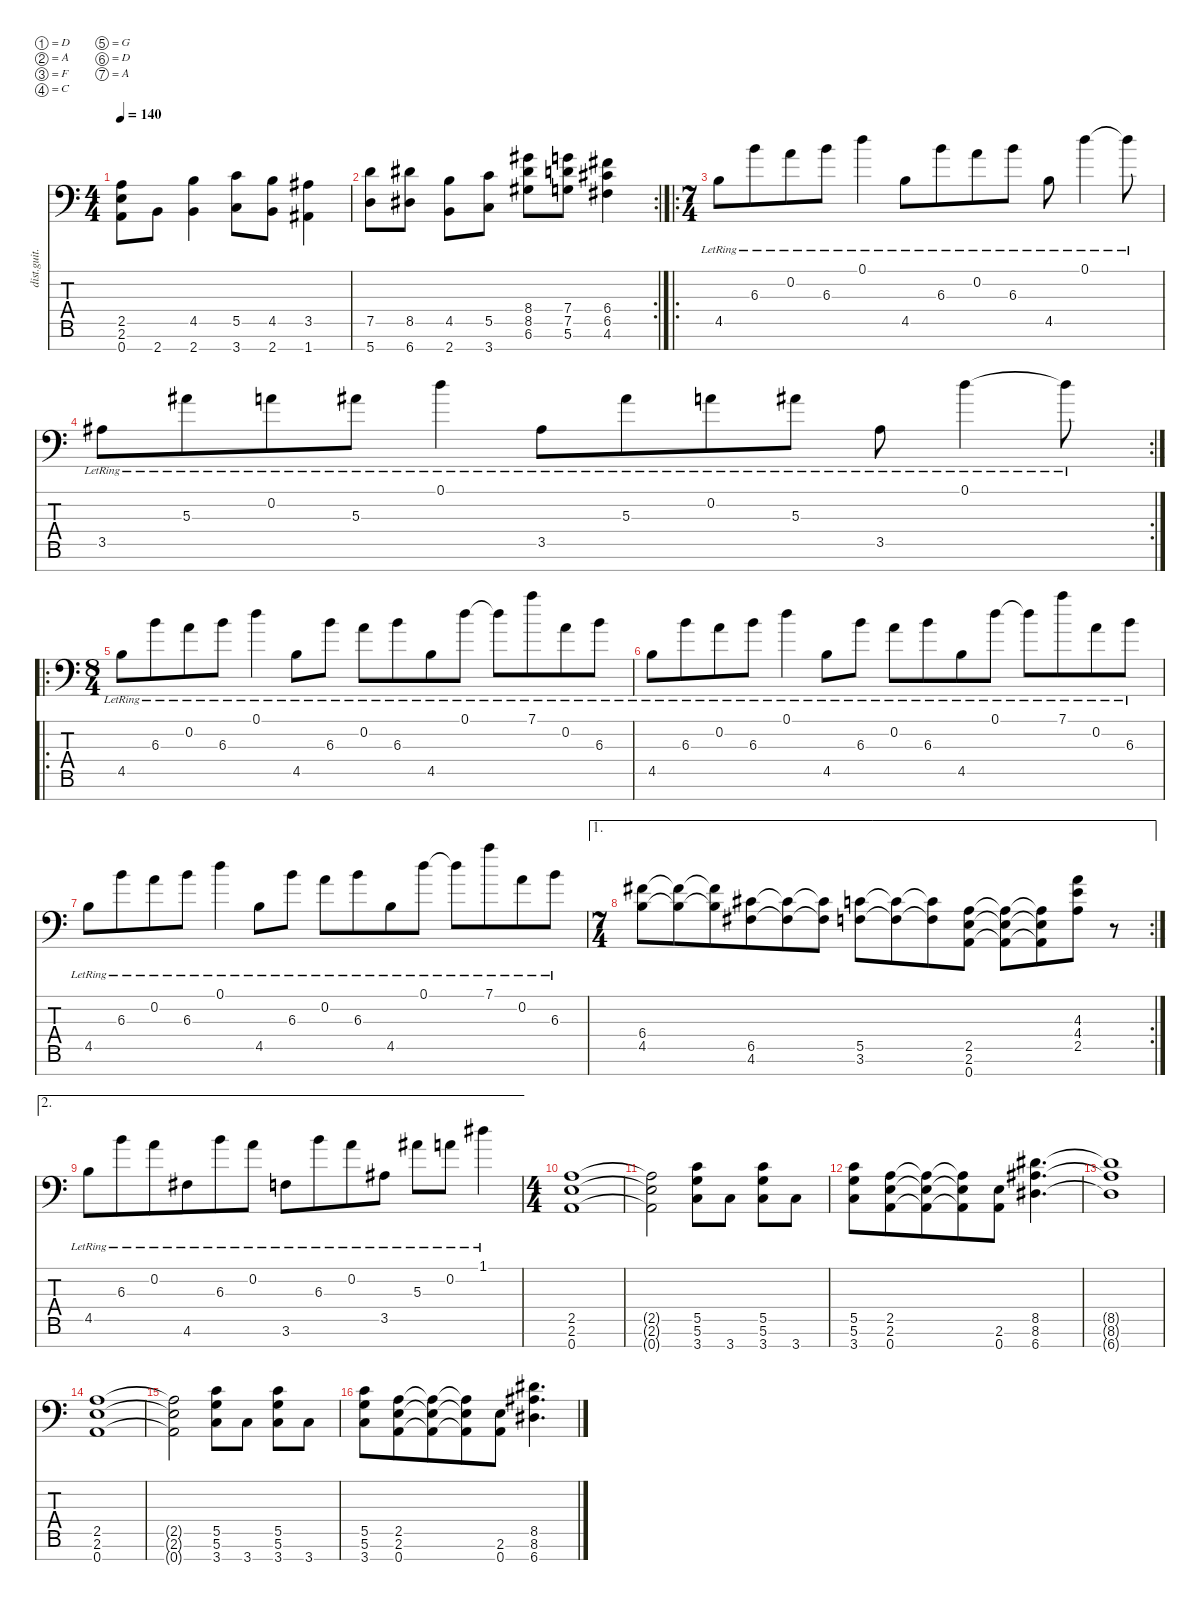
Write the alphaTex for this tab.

\defaultSystemsLayout 4
\hideDynamics
\bracketExtendMode nobrackets
\otherSystemsTrackNameOrientation horizontal
\track ("Danny 1" "dist.guit.") {instrument distortionguitar}
\staff {score tabs}
\tuning (D4 A3 F3 C3 G2 D2 A1)
\ts (4 4)
\tempo 140
\clef f4
\ks c
(2.5{t} 2.6{t} 0.7{t}).8{dy mf beam Down} 2.7.8{beam Down} (2.7 4.5).4{beam Down} (3.7 5.5).8{beam Down} (2.7 4.5).8{beam Down} (1.7{acc #} 3.5{acc #}).4{beam Down} |
\rc 2
(5.7 7.5).8{beam Down} (6.7{acc #} 8.5{acc #}).8{beam Down} (2.7 4.5).8{beam Down} (3.7 5.5).8{beam Down} (6.6{acc #} 8.5{acc #} 8.4{acc #}).8{beam Down} (5.6 7.5 7.4).8{beam Down} (4.6{acc #} 6.5{acc #} 6.4{acc #}).4{beam Down} |
\ro
\ts (7 4)
\beaming (8 6 4 4)
4.5{lr}.8{beam Down} 6.3{lr}.8{beam Down} 0.2{lr}.8{beam Down} 6.3{lr}.8{beam Down} 0.1{lr}.4{beam Down} 4.5{lr}.8{beam Down} 6.3{lr}.8{beam Down} 0.2{lr}.8{beam Down} 6.3{lr}.8{beam Down} 4.5{lr}.8{beam Down} 0.1{lr}.4{beam Down} 0.1{lr t}.8{beam Down} |
\rc 2
3.5{lr acc #}.8{beam Down} 5.3{lr acc #}.8{beam Down} 0.2{lr}.8{beam Down} 5.3{lr acc #}.8{beam Down} 0.1{lr}.4{beam Down} 3.5{lr acc #}.8{beam Down} 5.3{lr acc #}.8{beam Down} 0.2{lr}.8{beam Down} 5.3{lr acc #}.8{beam Down} 3.5{lr acc #}.8{beam Down} 0.1{lr}.4{beam Down} 0.1{lr t}.8{beam Down} |
\ro
\ts (8 4)
\beaming (8 4 4 4 4)
4.5{lr}.8{beam Down} 6.3{lr}.8{beam Down} 0.2{lr}.8{beam Down} 6.3{lr}.8{beam Down} 0.1{lr}.4{beam Down} 4.5{lr}.8{beam Down} 6.3{lr}.8{beam Down} 0.2{lr}.8{beam Down} 6.3{lr}.8{beam Down} 4.5{lr}.8{beam Down} 0.1{lr}.8{beam Down} 0.1{lr t}.8{beam Down} 7.1{lr}.8{beam Down} 0.2{lr}.8{beam Down} 6.3{lr}.8{beam Down} |
4.5{lr}.8{beam Down} 6.3{lr}.8{beam Down} 0.2{lr}.8{beam Down} 6.3{lr}.8{beam Down} 0.1{lr}.4{beam Down} 4.5{lr}.8{beam Down} 6.3{lr}.8{beam Down} 0.2{lr}.8{beam Down} 6.3{lr}.8{beam Down} 4.5{lr}.8{beam Down} 0.1{lr}.8{beam Down} 0.1{lr t}.8{beam Down} 7.1{lr}.8{beam Down} 0.2{lr}.8{beam Down} 6.3{lr}.8{beam Down} |
4.5{lr}.8{beam Down} 6.3{lr}.8{beam Down} 0.2{lr}.8{beam Down} 6.3{lr}.8{beam Down} 0.1{lr}.4{beam Down} 4.5{lr}.8{beam Down} 6.3{lr}.8{beam Down} 0.2{lr}.8{beam Down} 6.3{lr}.8{beam Down} 4.5{lr}.8{beam Down} 0.1{lr}.8{beam Down} 0.1{lr t}.8{beam Down} 7.1{lr}.8{beam Down} 0.2{lr}.8{beam Down} 6.3{lr}.8{beam Down} |
\ae 1
\rc 2
\ts (7 4)
\beaming (8 6 4 4)
(4.5 6.4{acc #}).8{beam Down} (4.5{t} 6.4{t acc #}).8{beam Down} (4.5{t} 6.4{t acc #}).8{beam Down} (4.6{acc #} 6.5{acc #}).8{beam Down} (4.6{t acc #} 6.5{t acc #}).8{beam Down} (4.6{t acc #} 6.5{t acc #}).8{beam Down} (3.6 5.5).8{beam Down} (3.6{t} 5.5{t}).8{beam Down} (3.6{t} 5.5{t}).8{beam Down} (0.7 2.6 2.5).8{beam Down} (0.7{t} 2.6{t} 2.5{t}).8{beam Down} (0.7{t} 2.6{t} 2.5{t}).8{beam Down} (2.5 4.4 4.3).8{beam Down} r.8{beam Down} |
\ae 2
4.5{lr}.8{beam Down} 6.3{lr}.8{beam Down} 0.2{lr}.8{beam Down} 4.6{lr acc #}.8{beam Down} 6.3{lr}.8{beam Down} 0.2{lr}.8{beam Down} 3.6{lr}.8{beam Down} 6.3{lr}.8{beam Down} 0.2{lr}.8{beam Down} 3.5{lr acc #}.8{beam Down} 5.3{lr acc #}.8{beam Down} 0.2{lr}.8{beam Down} 1.1{lr acc #}.4{beam Down} |
\ts (4 4)
\beaming (8 6 4 4)
(0.7 2.6 2.5).1{beam Down} |
(2.5{t} 2.6{t} 0.7{t}).2{beam Down} (3.7 5.6 5.5).8{beam Down} 3.7.8{beam Down} (3.7 5.6 5.5).8{beam Down} 3.7.8{beam Down} |
(3.7 5.6 5.5).8{beam Down} (0.7 2.6 2.5).8{beam Down} (0.7{t} 2.6{t} 2.5{t}).8{beam Down} (0.7{t} 2.6{t} 2.5{t}).8{beam Down} (0.7 2.6).8{beam Down} (6.7{acc #} 8.6{acc #} 8.5{acc #}).4{d beam Down} |
(8.5{t acc #} 8.6{t acc #} 6.7{t acc #}).1{beam Down} |
(0.7 2.6 2.5).1{beam Down} |
(2.5{t} 2.6{t} 0.7{t}).2{beam Down} (3.7 5.6 5.5).8{beam Down} 3.7.8{beam Down} (3.7 5.6 5.5).8{beam Down} 3.7.8{beam Down} |
(3.7 5.6 5.5).8{beam Down} (0.7 2.6 2.5).8{beam Down} (0.7{t} 2.6{t} 2.5{t}).8{beam Down} (0.7{t} 2.6{t} 2.5{t}).8{beam Down} (0.7 2.6).8{beam Down} (6.7{acc #} 8.6{acc #} 8.5{acc #}).4{d beam Down}
